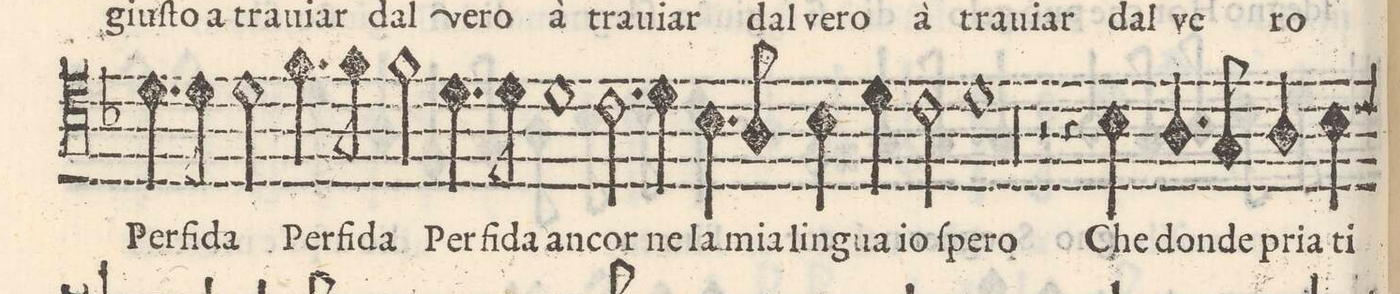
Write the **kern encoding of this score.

**kern	**text
*I"TENORE	*
*clefC4	*
*k[b-]	*
*met(C)	*
*M2/1	*
4.d\	Per-
8d\	-fi-
2d\	-da
=15-	=15-
4.f\	Per-
8f\	-fi-
2f\	-da
4.d\	Per-
8d\	-fi-
1d\	da an-
=16-	=16-
2.c\	-cor
4d\	ne
4.B-\	la
8A/	mia
=17-	=17-
4B-\	lin-
4d\	gua io
2c\	ſpe-
1d	-ro
=18-	=18-
00r	.
=19-	=19-
=20-	=20-
2r	.
4r	.
4B-\	Che
4.A/	don-
8G/	-de
4A/	pria
4B-\	ti
=21-	=21-
*-	*-
